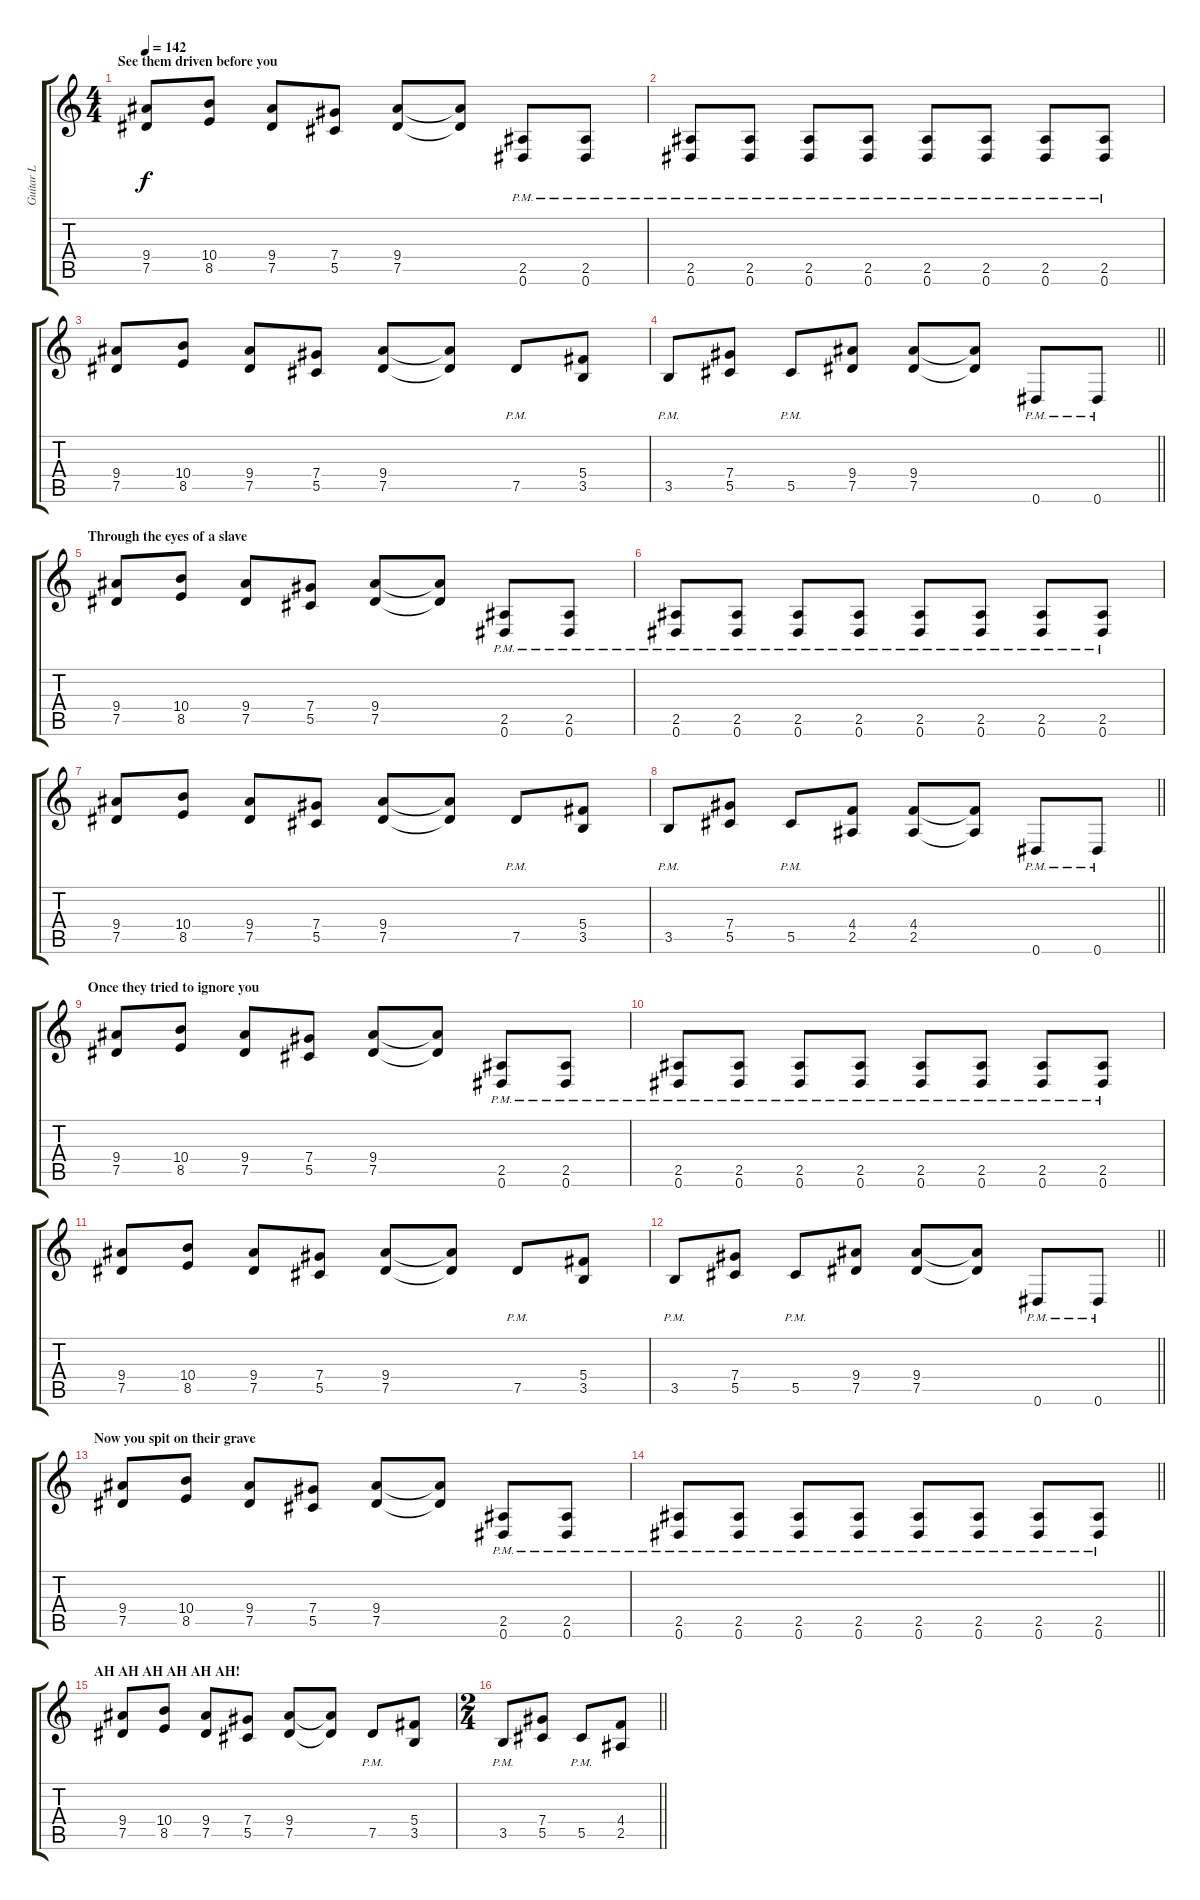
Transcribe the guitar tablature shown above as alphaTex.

\track ("Guitar L" "Guitar L") {instrument distortionguitar}
\staff {score tabs}
\tuning (Eb4 Bb3 Gb3 Db3 Ab2 Eb2) {hide}
\ts (4 4)
\section ("" "See them driven before you")
\tempo 142
\clef g2
\ks c
(9.4 7.5).8{dy f} (10.4 8.5).8 (9.4 7.5).8 (7.4 5.5).8 (9.4 7.5).8 (9.4{t} 7.5{t}).8 (2.5{pm} 0.6{pm}).8 (2.5{pm} 0.6{pm}).8 |
(2.5{pm} 0.6{pm}).8 (2.5{pm} 0.6{pm}).8 (2.5{pm} 0.6{pm}).8 (2.5{pm} 0.6{pm}).8 (2.5{pm} 0.6{pm}).8 (2.5{pm} 0.6{pm}).8 (2.5{pm} 0.6{pm}).8 (2.5{pm} 0.6{pm}).8 |
(9.4 7.5).8 (10.4 8.5).8 (9.4 7.5).8 (7.4 5.5).8 (9.4 7.5).8 (9.4{t} 7.5{t}).8 7.5{pm}.8 (5.4 3.5).8 |
\barLineRight lightlight
3.5{pm}.8 (7.4 5.5).8 5.5{pm}.8 (9.4 7.5).8 (9.4 7.5).8 (9.4{t} 7.5{t}).8 0.6{pm}.8 0.6{pm}.8 |
\section ("" "Through the eyes of a slave")
(9.4 7.5).8 (10.4 8.5).8 (9.4 7.5).8 (7.4 5.5).8 (9.4 7.5).8 (9.4{t} 7.5{t}).8 (2.5{pm} 0.6{pm}).8 (2.5{pm} 0.6{pm}).8 |
(2.5{pm} 0.6{pm}).8 (2.5{pm} 0.6{pm}).8 (2.5{pm} 0.6{pm}).8 (2.5{pm} 0.6{pm}).8 (2.5{pm} 0.6{pm}).8 (2.5{pm} 0.6{pm}).8 (2.5{pm} 0.6{pm}).8 (2.5{pm} 0.6{pm}).8 |
(9.4 7.5).8 (10.4 8.5).8 (9.4 7.5).8 (7.4 5.5).8 (9.4 7.5).8 (9.4{t} 7.5{t}).8 7.5{pm}.8 (5.4 3.5).8 |
\barLineRight lightlight
3.5{pm}.8 (7.4 5.5).8 5.5{pm}.8 (4.4 2.5).8 (4.4 2.5).8 (4.4{t} 2.5{t}).8 0.6{pm}.8 0.6{pm}.8 |
\section ("" "Once they tried to ignore you")
(9.4 7.5).8 (10.4 8.5).8 (9.4 7.5).8 (7.4 5.5).8 (9.4 7.5).8 (9.4{t} 7.5{t}).8 (2.5{pm} 0.6{pm}).8 (2.5{pm} 0.6{pm}).8 |
(2.5{pm} 0.6{pm}).8 (2.5{pm} 0.6{pm}).8 (2.5{pm} 0.6{pm}).8 (2.5{pm} 0.6{pm}).8 (2.5{pm} 0.6{pm}).8 (2.5{pm} 0.6{pm}).8 (2.5{pm} 0.6{pm}).8 (2.5{pm} 0.6{pm}).8 |
(9.4 7.5).8 (10.4 8.5).8 (9.4 7.5).8 (7.4 5.5).8 (9.4 7.5).8 (9.4{t} 7.5{t}).8 7.5{pm}.8 (5.4 3.5).8 |
\barLineRight lightlight
3.5{pm}.8 (7.4 5.5).8 5.5{pm}.8 (9.4 7.5).8 (9.4 7.5).8 (9.4{t} 7.5{t}).8 0.6{pm}.8 0.6{pm}.8 |
\section ("" "Now you spit on their grave")
(9.4 7.5).8 (10.4 8.5).8 (9.4 7.5).8 (7.4 5.5).8 (9.4 7.5).8 (9.4{t} 7.5{t}).8 (2.5{pm} 0.6{pm}).8 (2.5{pm} 0.6{pm}).8 |
\barLineRight lightlight
(2.5{pm} 0.6{pm}).8 (2.5{pm} 0.6{pm}).8 (2.5{pm} 0.6{pm}).8 (2.5{pm} 0.6{pm}).8 (2.5{pm} 0.6{pm}).8 (2.5{pm} 0.6{pm}).8 (2.5{pm} 0.6{pm}).8 (2.5{pm} 0.6{pm}).8 |
\section ("" "AH AH AH AH AH AH!")
(9.4 7.5).8 (10.4 8.5).8 (9.4 7.5).8 (7.4 5.5).8 (9.4 7.5).8 (9.4{t} 7.5{t}).8 7.5{pm}.8 (5.4 3.5).8 |
\ts (2 4)
\barLineRight lightlight
3.5{pm}.8 (7.4 5.5).8 5.5{pm}.8 (4.4 2.5).8
